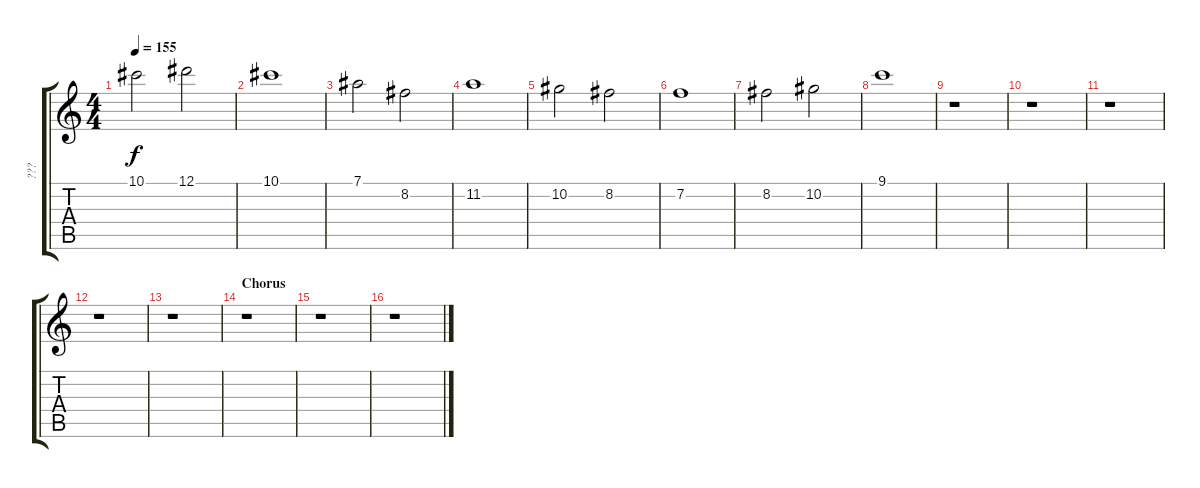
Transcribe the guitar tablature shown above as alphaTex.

\track ("???" "???") {instrument distortionguitar}
\staff {score tabs}
\tuning (Eb4 Bb3 Gb3 Db3 Ab2 Eb2) {hide}
\ts (4 4)
\tempo 155
\clef g2
\ks c
10.1.2{dy f} 12.1.2 |
10.1.1 |
7.1.2 8.2.2 |
11.2.1 |
10.2.2 8.2.2 |
7.2.1 |
8.2.2{volume 10} 10.2.2 |
9.1.1 |
r.1 |
r.1 |
r.1 |
r.1 |
r.1 |
\section ("" "Chorus")
r.1 |
r.1 |
r.1
